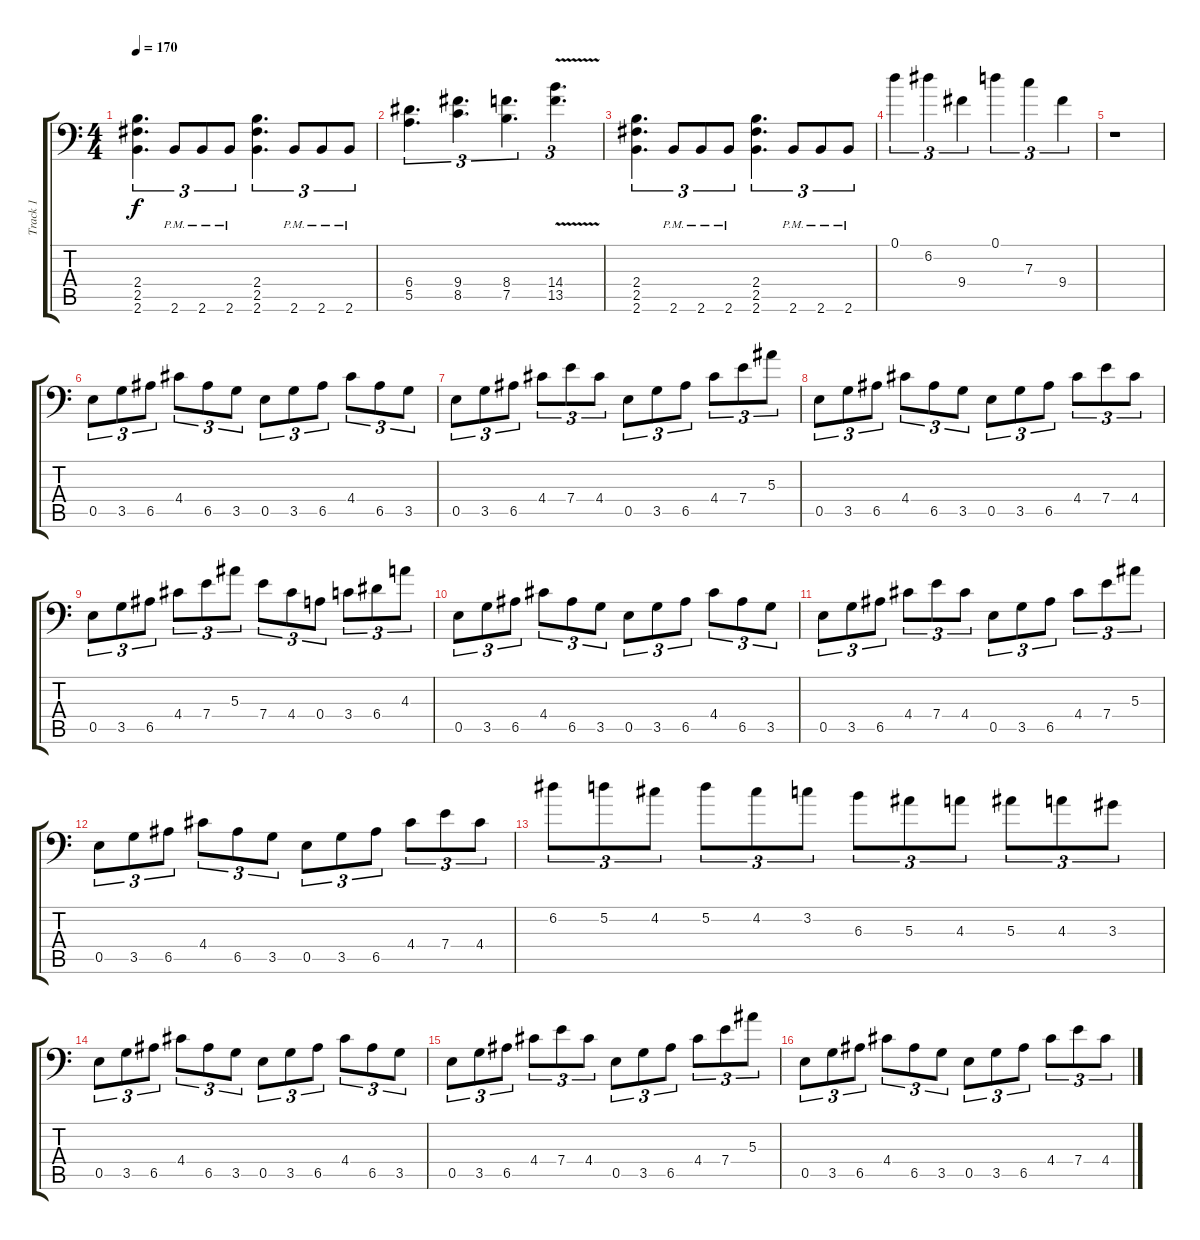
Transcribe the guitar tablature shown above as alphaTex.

\track ("Track 1" "Track 1") {instrument distortionguitar}
\staff {score tabs}
\tuning (D4 A3 F3 A2 E2 A1) {hide}
\ts (4 4)
\tempo 170
\clef f4
\ks c
(2.4 2.5 2.6).4{d tu (3 2) dy f} 2.6{pm}.8{tu (3 2)} 2.6{pm}.8{tu (3 2)} 2.6{pm}.8{tu (3 2)} (2.4 2.5 2.6).4{d tu (3 2)} 2.6{pm}.8{tu (3 2)} 2.6{pm}.8{tu (3 2)} 2.6{pm}.8{tu (3 2)} |
(6.4 5.5).4{d tu (3 2)} (9.4 8.5).4{d tu (3 2)} (8.4 7.5).4{d tu (3 2)} (14.4{v} 13.5{v}).4{d tu (3 2)} |
(2.4 2.5 2.6).4{d tu (3 2)} 2.6{pm}.8{tu (3 2)} 2.6{pm}.8{tu (3 2)} 2.6{pm}.8{tu (3 2)} (2.4 2.5 2.6).4{d tu (3 2)} 2.6{pm}.8{tu (3 2)} 2.6{pm}.8{tu (3 2)} 2.6{pm}.8{tu (3 2)} |
0.1.4{tu (3 2)} 6.2.4{tu (3 2)} 9.4.4{tu (3 2)} 0.1.4{tu (3 2)} 7.3.4{tu (3 2)} 9.4.4{tu (3 2)} |
r.1 |
0.5.8{tu (3 2)} 3.5.8{tu (3 2)} 6.5.8{tu (3 2)} 4.4.8{tu (3 2)} 6.5.8{tu (3 2)} 3.5.8{tu (3 2)} 0.5.8{tu (3 2)} 3.5.8{tu (3 2)} 6.5.8{tu (3 2)} 4.4.8{tu (3 2)} 6.5.8{tu (3 2)} 3.5.8{tu (3 2)} |
0.5.8{tu (3 2)} 3.5.8{tu (3 2)} 6.5.8{tu (3 2)} 4.4.8{tu (3 2)} 7.4.8{tu (3 2)} 4.4.8{tu (3 2)} 0.5.8{tu (3 2)} 3.5.8{tu (3 2)} 6.5.8{tu (3 2)} 4.4.8{tu (3 2)} 7.4.8{tu (3 2)} 5.3.8{tu (3 2)} |
0.5.8{tu (3 2)} 3.5.8{tu (3 2)} 6.5.8{tu (3 2)} 4.4.8{tu (3 2)} 6.5.8{tu (3 2)} 3.5.8{tu (3 2)} 0.5.8{tu (3 2)} 3.5.8{tu (3 2)} 6.5.8{tu (3 2)} 4.4.8{tu (3 2)} 7.4.8{tu (3 2)} 4.4.8{tu (3 2)} |
0.5.8{tu (3 2)} 3.5.8{tu (3 2)} 6.5.8{tu (3 2)} 4.4.8{tu (3 2)} 7.4.8{tu (3 2)} 5.3.8{tu (3 2)} 7.4.8{tu (3 2)} 4.4.8{tu (3 2)} 0.4.8{tu (3 2)} 3.4.8{tu (3 2)} 6.4.8{tu (3 2)} 4.3.8{tu (3 2)} |
0.5.8{tu (3 2)} 3.5.8{tu (3 2)} 6.5.8{tu (3 2)} 4.4.8{tu (3 2)} 6.5.8{tu (3 2)} 3.5.8{tu (3 2)} 0.5.8{tu (3 2)} 3.5.8{tu (3 2)} 6.5.8{tu (3 2)} 4.4.8{tu (3 2)} 6.5.8{tu (3 2)} 3.5.8{tu (3 2)} |
0.5.8{tu (3 2)} 3.5.8{tu (3 2)} 6.5.8{tu (3 2)} 4.4.8{tu (3 2)} 7.4.8{tu (3 2)} 4.4.8{tu (3 2)} 0.5.8{tu (3 2)} 3.5.8{tu (3 2)} 6.5.8{tu (3 2)} 4.4.8{tu (3 2)} 7.4.8{tu (3 2)} 5.3.8{tu (3 2)} |
0.5.8{tu (3 2)} 3.5.8{tu (3 2)} 6.5.8{tu (3 2)} 4.4.8{tu (3 2)} 6.5.8{tu (3 2)} 3.5.8{tu (3 2)} 0.5.8{tu (3 2)} 3.5.8{tu (3 2)} 6.5.8{tu (3 2)} 4.4.8{tu (3 2)} 7.4.8{tu (3 2)} 4.4.8{tu (3 2)} |
6.2.8{tu (3 2)} 5.2.8{tu (3 2)} 4.2.8{tu (3 2)} 5.2.8{tu (3 2)} 4.2.8{tu (3 2)} 3.2.8{tu (3 2)} 6.3.8{tu (3 2)} 5.3.8{tu (3 2)} 4.3.8{tu (3 2)} 5.3.8{tu (3 2)} 4.3.8{tu (3 2)} 3.3.8{tu (3 2)} |
0.5.8{tu (3 2)} 3.5.8{tu (3 2)} 6.5.8{tu (3 2)} 4.4.8{tu (3 2)} 6.5.8{tu (3 2)} 3.5.8{tu (3 2)} 0.5.8{tu (3 2)} 3.5.8{tu (3 2)} 6.5.8{tu (3 2)} 4.4.8{tu (3 2)} 6.5.8{tu (3 2)} 3.5.8{tu (3 2)} |
0.5.8{tu (3 2)} 3.5.8{tu (3 2)} 6.5.8{tu (3 2)} 4.4.8{tu (3 2)} 7.4.8{tu (3 2)} 4.4.8{tu (3 2)} 0.5.8{tu (3 2)} 3.5.8{tu (3 2)} 6.5.8{tu (3 2)} 4.4.8{tu (3 2)} 7.4.8{tu (3 2)} 5.3.8{tu (3 2)} |
0.5.8{tu (3 2)} 3.5.8{tu (3 2)} 6.5.8{tu (3 2)} 4.4.8{tu (3 2)} 6.5.8{tu (3 2)} 3.5.8{tu (3 2)} 0.5.8{tu (3 2)} 3.5.8{tu (3 2)} 6.5.8{tu (3 2)} 4.4.8{tu (3 2)} 7.4.8{tu (3 2)} 4.4.8{tu (3 2)}
